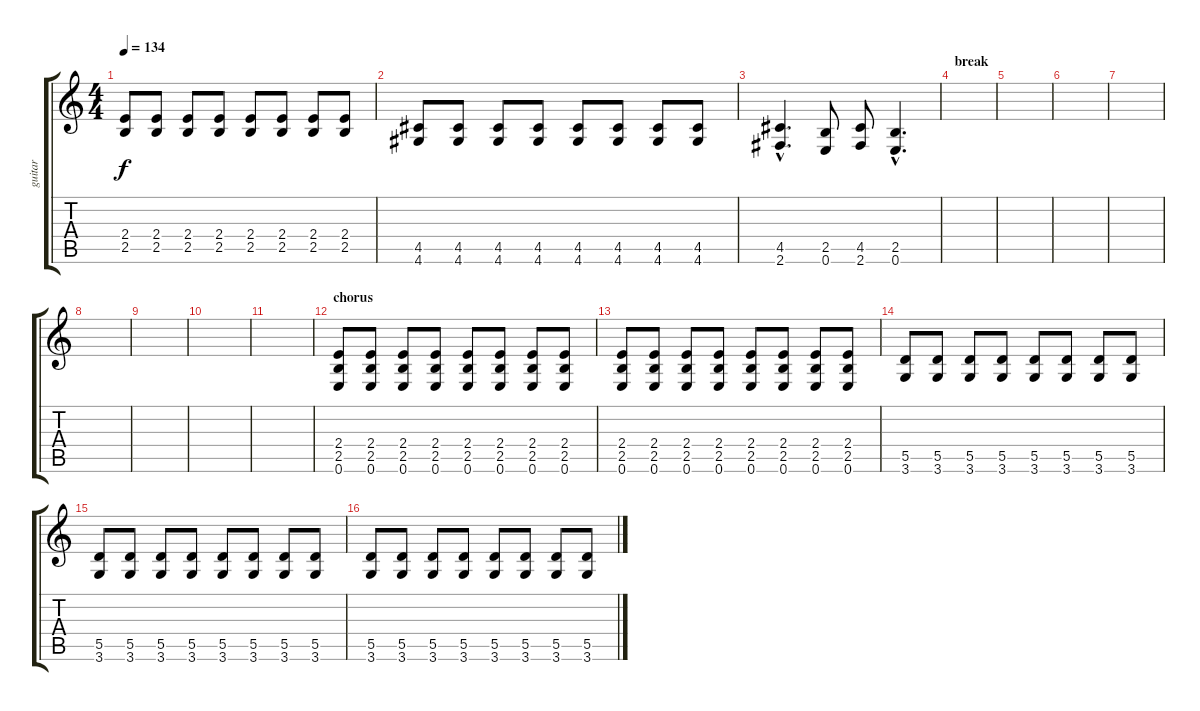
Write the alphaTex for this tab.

\track ("guitar" "guitar") {instrument overdrivenguitar}
\staff {score tabs}
\tuning (E4 B3 G3 D3 A2 E2) {hide}
\ts (4 4)
\tempo 134
\clef g2
\ks c
(2.4 2.5).8{dy f} (2.4 2.5).8 (2.4 2.5).8 (2.4 2.5).8 (2.4 2.5).8 (2.4 2.5).8 (2.4 2.5).8 (2.4 2.5).8 |
(4.5 4.6).8 (4.5 4.6).8 (4.5 4.6).8 (4.5 4.6).8 (4.5 4.6).8 (4.5 4.6).8 (4.5 4.6).8 (4.5 4.6).8 |
(4.5{hac} 2.6{hac}).4{d} (2.5 0.6).8 (4.5 2.6).8 (2.5{hac} 0.6{hac}).4{d} |
\section ("" "break")
|
|
|
|
|
|
|
|
\section ("" "chorus")
(2.4 2.5 0.6).8 (2.4 2.5 0.6).8 (2.4 2.5 0.6).8 (2.4 2.5 0.6).8 (2.4 2.5 0.6).8 (2.4 2.5 0.6).8 (2.4 2.5 0.6).8 (2.4 2.5 0.6).8 |
(2.4 2.5 0.6).8 (2.4 2.5 0.6).8 (2.4 2.5 0.6).8 (2.4 2.5 0.6).8 (2.4 2.5 0.6).8 (2.4 2.5 0.6).8 (2.4 2.5 0.6).8 (2.4 2.5 0.6).8 |
(5.5 3.6).8 (5.5 3.6).8 (5.5 3.6).8 (5.5 3.6).8 (5.5 3.6).8 (5.5 3.6).8 (5.5 3.6).8 (5.5 3.6).8 |
(5.5 3.6).8 (5.5 3.6).8 (5.5 3.6).8 (5.5 3.6).8 (5.5 3.6).8 (5.5 3.6).8 (5.5 3.6).8 (5.5 3.6).8 |
(5.5 3.6).8 (5.5 3.6).8 (5.5 3.6).8 (5.5 3.6).8 (5.5 3.6).8 (5.5 3.6).8 (5.5 3.6).8 (5.5 3.6).8
